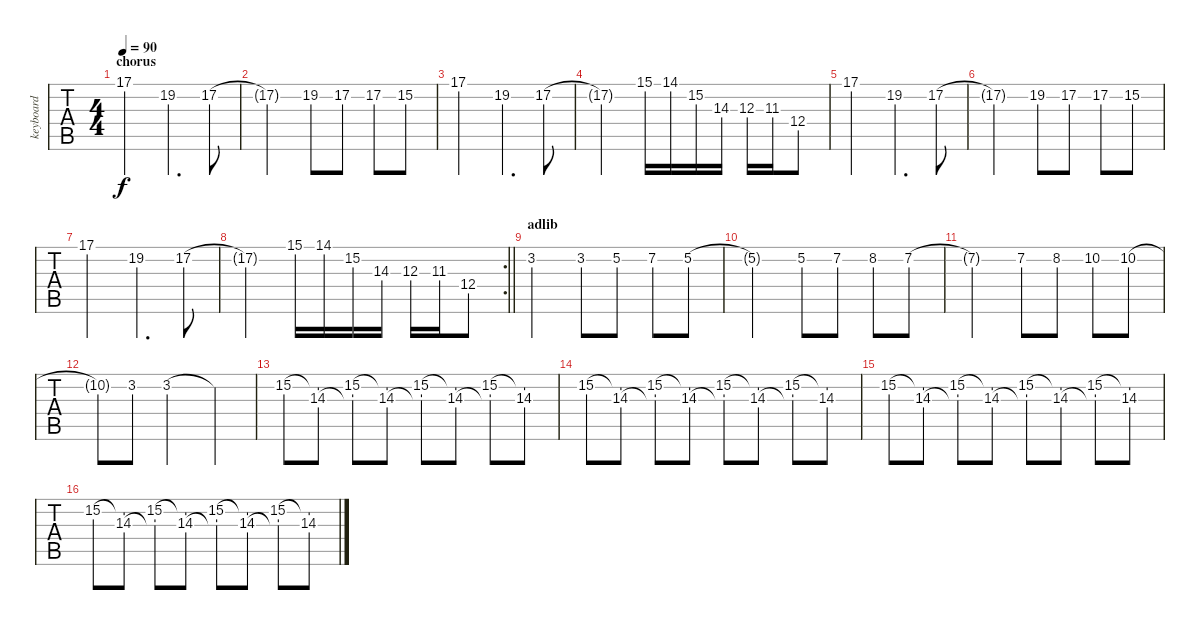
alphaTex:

\track ("keyboard" "keyboard") {instrument electricpiano1}
\staff {tabs}
\tuning (E4 B3 G3 D3 A2 E2) {hide}
\ts (4 4)
\section ("" "chorus")
\tempo 90
\clef g2
\ks c
17.1.2{dy f} 19.2.4{d} 17.2.8 |
17.2{t}.2 19.2.8 17.2.8 17.2.8 15.2.8 |
17.1.2 19.2.4{d} 17.2.8 |
17.2{t}.2 15.1.16 14.1.16 15.2.16 14.3.16 12.3.16 11.3.16 12.4.8 |
17.1.2 19.2.4{d} 17.2.8 |
17.2{t}.2 19.2.8 17.2.8 17.2.8 15.2.8 |
17.1.2 19.2.4{d} 17.2.8 |
\rc 2
\barLineRight lightlight
17.2{t}.2 15.1.16 14.1.16 15.2.16 14.3.16 12.3.16 11.3.16 12.4.8 |
\section ("" "adlib")
3.2.2 3.2.8 5.2.8 7.2.8 5.2.8 |
5.2{t}.2 5.2.8 7.2.8 8.2.8 7.2.8 |
7.2{t}.2 7.2.8 8.2.8 10.2.8 10.2.8 |
10.2{t}.8 3.2.8 3.2.2 3.2{t}.4 |
15.2.8 (15.2{t} 14.3).8 (15.2 14.3{t}).8 (15.2{t} 14.3).8 (15.2 14.3{t}).8 (15.2{t} 14.3).8 (15.2 14.3{t}).8 (15.2{t} 14.3).8 |
15.2.8 (15.2{t} 14.3).8 (15.2 14.3{t}).8 (15.2{t} 14.3).8 (15.2 14.3{t}).8 (15.2{t} 14.3).8 (15.2 14.3{t}).8 (15.2{t} 14.3).8 |
15.2.8 (15.2{t} 14.3).8 (15.2 14.3{t}).8 (15.2{t} 14.3).8 (15.2 14.3{t}).8 (15.2{t} 14.3).8 (15.2 14.3{t}).8 (15.2{t} 14.3).8 |
15.2.8 (15.2{t} 14.3).8 (15.2 14.3{t}).8 (15.2{t} 14.3).8 (15.2 14.3{t}).8 (15.2{t} 14.3).8 (15.2 14.3{t}).8 (15.2{t} 14.3).8
